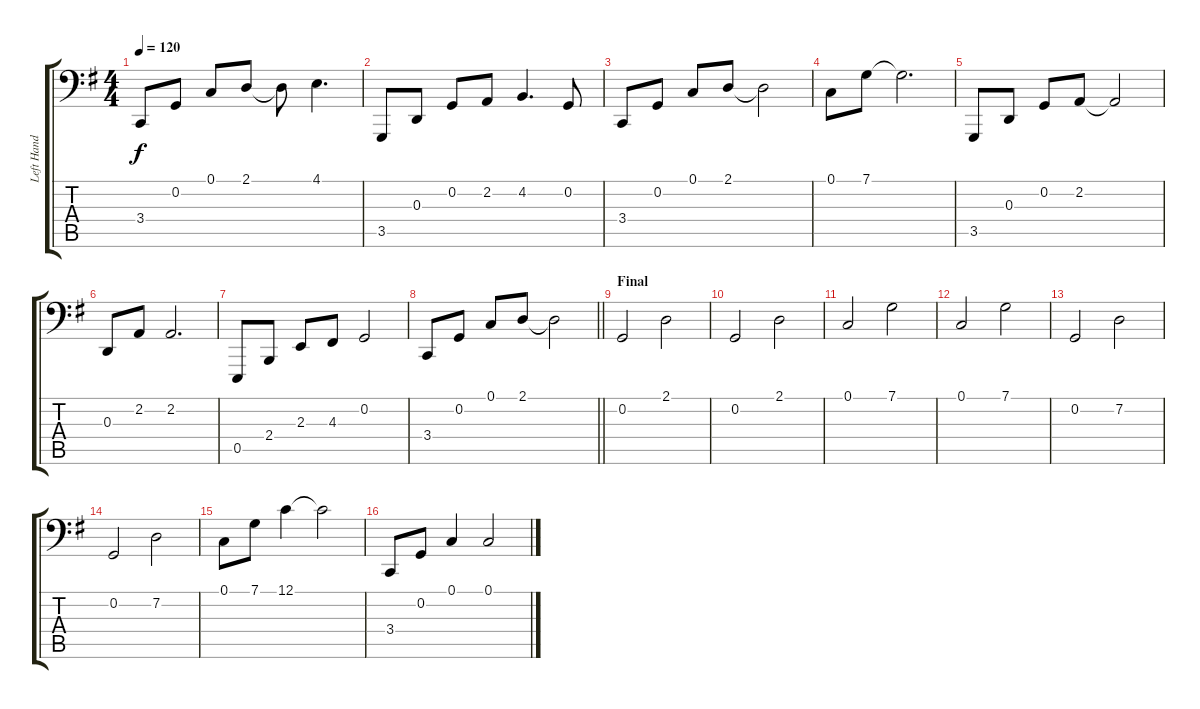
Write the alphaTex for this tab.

\track ("Left Hand Piano" "Left Hand ") {instrument acousticgrandpiano}
\staff {score tabs}
\tuning (C3 G2 D2 A1 E1 B0) {hide}
\ts (4 4)
\tempo 120
\clef f4
\ks g
3.4.8{dy f} 0.2.8 0.1.8 2.1.8 2.1{t}.8 4.1.4{d} |
3.5.8 0.3.8 0.2.8 2.2.8 4.2.4{d} 0.2.8 |
3.4.8 0.2.8 0.1.8 2.1.8 2.1{t}.2 |
0.1.8 7.1.8 7.1{t}.2{d} |
3.5.8 0.3.8 0.2.8 2.2.8 2.2{t}.2 |
0.3.8 2.2.8 2.2.2{d} |
0.5.8 2.4.8 2.3.8 4.3.8 0.2.2 |
\barLineRight lightlight
3.4.8 0.2.8 0.1.8 2.1.8 2.1{t}.2 |
\section ("" "Final")
0.2.2 2.1.2 |
0.2.2 2.1.2 |
0.1.2 7.1.2 |
0.1.2 7.1.2 |
0.2.2 7.2.2 |
0.2.2 7.2.2 |
0.1.8 7.1.8 12.1.4 12.1{t}.2 |
3.4.8 0.2.8 0.1.4 0.1.2
